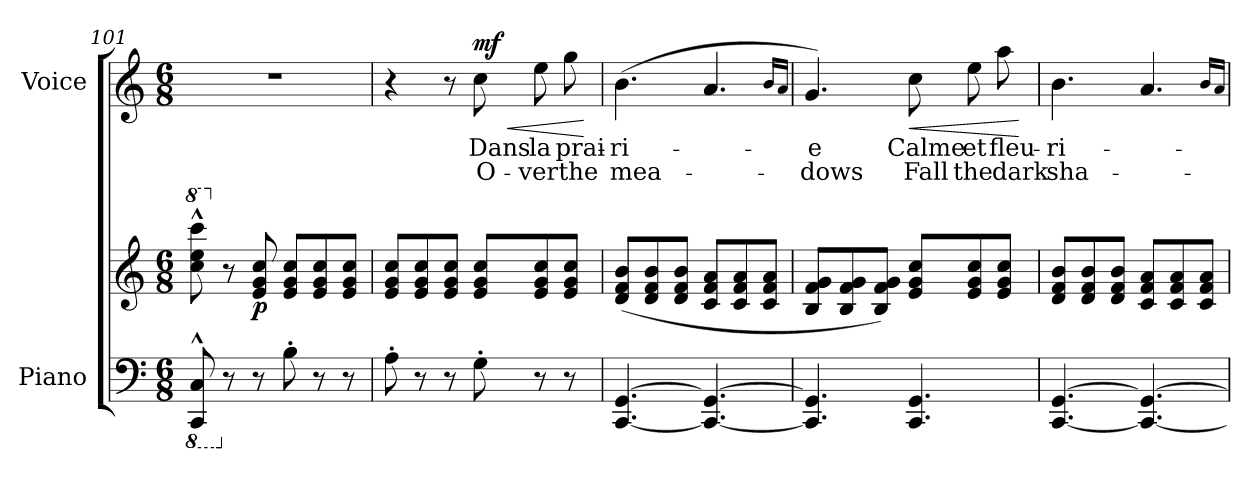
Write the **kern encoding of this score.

**kern	**kern	**dynam	**kern	**text	**text	**dynam
*part2	*part2	*part2	*part1	*part1	*part1	*part1
*staff3	*staff2	*staff2/3	*staff1	*staff1	*staff1	*staff1
*I"Piano	*	*	*I"Voice	*	*	*
*I'Pno	*	*	*	*	*	*
*clefF4	*clefG2	*	*clefG2	*	*	*
*k[]	*k[]	*	*k[]	*	*	*
*M6/8	*M6/8	*	*M6/8	*	*	*
*8ba	*	*	*	*	*	*
*	*8va	*	*	*	*	*
=101	=101	=101	=101	=101	=101	=101
!	!	!LO:DY:b	!	!	!	!
8CCC/^^ 8CC/^^	8ccc\^^ 8eee\^^ 8cccc\^^	other-dynamics	2.r	.	.	.
*X8ba	*	*	*	*	*	*
*	*X8va	*	*	*	*	*
8r	8r	.	.	.	.	.
!	!	!LO:DY:b	!	!	!	!
8r	8e/ 8g/ 8cc/	p	.	.	.	.
8B'\	8e/ 8g/ 8cc/L	.	.	.	.	.
8r	8e/ 8g/ 8cc/	.	.	.	.	.
8r	8e/ 8g/ 8cc/J	.	.	.	.	.
=102	=102	=102	=102	=102	=102	=102
8A'\	8e/ 8g/ 8cc/L	.	4r	.	.	.
8r	8e/ 8g/ 8cc/	.	.	.	.	.
8r	8e/ 8g/ 8cc/J	.	8r	.	.	.
!	!	!	!	!	!	!LO:HP:b
!	!	!	!	!	!	!LO:DY:n=1:a
8G'\	8e/ 8g/ 8cc/L	.	8cc\	Dans	O-	< mf
8r	8e/ 8g/ 8cc/	.	8ee\	la	-ver	.
8r	8e/ 8g/ 8cc/J	.	8gg\	prai-	the	.
.	.	.	.	.	.	[
=103	=103	=103	=103	=103	=103	=103
[4.CC/ [4.GG/	(<8d/ 8f/ 8b/L	.	(4.b\	-ri-	mea-	.
.	8d/ 8f/ 8b/	.	.	.	.	.
.	8d/ 8f/ 8b/J	.	.	.	.	.
4.CC/_ 4.GG/_	8c/ 8f/ 8a/L	.	4.a/	.	.	.
.	8c/ 8f/ 8a/	.	.	.	.	.
.	8c/ 8f/ 8a/J	.	.	.	.	.
.	.	.	16qb/LL	.	.	.
.	.	.	16qa/JJ	.	.	.
=104	=104	=104	=104	=104	=104	=104
4.CC/] 4.GG/]	8B/ 8f/ 8g/L	.	4.g/)	-e	-dows	.
.	8B/ 8f/ 8g/	.	.	.	.	.
.	8B/ 8f/ 8g/J)	.	.	.	.	.
!	!	!	!	!	!	!LO:HP:b
4.CC/ 4.GG/	8e/ 8g/ 8cc/L	.	8cc\	Calme	Fall	<
.	8e/ 8g/ 8cc/	.	8ee\	et	the	.
.	8e/ 8g/ 8cc/J	.	8aa\	fleu-	dark	.
.	.	.	.	.	.	[
=105	=105	=105	=105	=105	=105	=105
[4.CC/ [4.GG/	8d/ 8f/ 8b/L	.	4.b\	-ri-	sha-	.
.	8d/ 8f/ 8b/	.	.	.	.	.
.	8d/ 8f/ 8b/J	.	.	.	.	.
4.CC/_ 4.GG/_	8c/ 8f/ 8a/L	.	4.a/	.	.	.
.	8c/ 8f/ 8a/	.	.	.	.	.
.	8c/ 8f/ 8a/J	.	.	.	.	.
.	.	.	16qb/LL	.	.	.
.	.	.	16qa/JJ	.	.	.
=	=	=	=	=	=	=
*-	*-	*-	*-	*-	*-	*-
